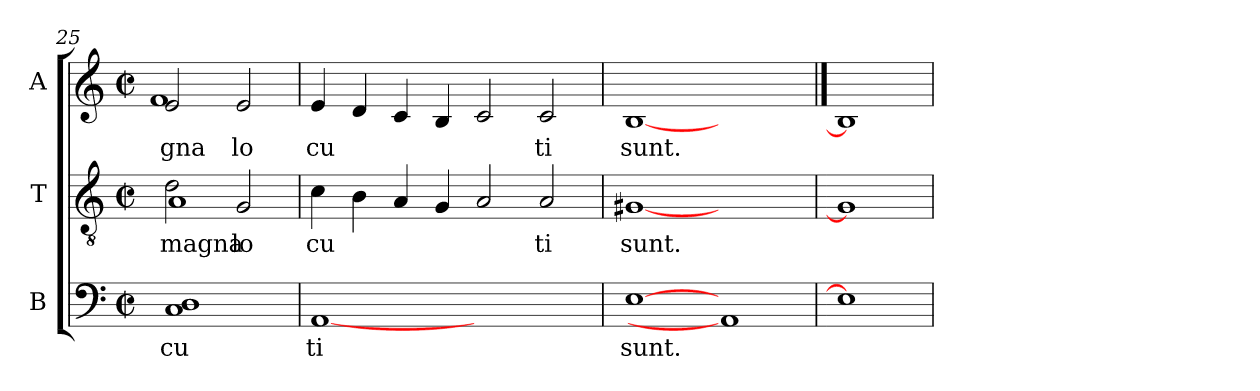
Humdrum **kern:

**kern	**text	**kern	**text	**kern	**text
*part3	*part3	*part2	*part2	*part1	*part1
*staff3	*staff3	*staff2	*staff2	*staff1	*staff1
*I"B	*	*I"T	*	*I"A	*
*clefF4	*	*clefGv2	*	*clefG2	*
*M2/2	*	*M2/2	*	*M2/2	*
*met(c|)	*	*met(c|)	*	*met(c|)	*
=25	=25	=25	=25	=25	=25
!	!LO:LY:b:cj	!	!LO:LY:b	!	!LO:LY:b:cj
*	*	*^	*	*^	*
1D 1C	cu	2d\	1A	magna	2e/	1f	gna
!	!	!	!	!LO:LY:b:cj	!	!	!LO:LY:b:cj
.	.	2G/	.	lo	2e/	.	lo
*	*	*v	*v	*	*	*	*
*	*	*	*	*v	*v	*
=26	=26	=26	=26	=26	=26
!	!LO:LY:b:cj	!	!LO:LY:b:cj	!	!LO:LY:b:cj
[1AA	ti	4c\	cu	4e/	cu
.	.	4B\	.	4d/	.
.	.	4A/	.	4c/	.
.	.	4G/	.	4B/	.
1ryy	.	2A/	.	2c/	.
!	!	!	!LO:LY:b:cj	!	!LO:LY:b:cj
.	.	2A/	ti	2c/	ti
=27	=27	=27	=27	=27	=27
!	!LO:LY:b:cj	!	!LO:LY:b:cj	!	!LO:LY:b:cj
[1E	sunt.	[1G#X	sunt.	[1B	sunt.
1AA]	.	1ryy	.	1ryy	.
=28	==28	=28	==28	==28	==28
1E]	.	1G#]	.	1B]	.
=	=	=	=	=	=
*-	*-	*-	*-	*-	*-
